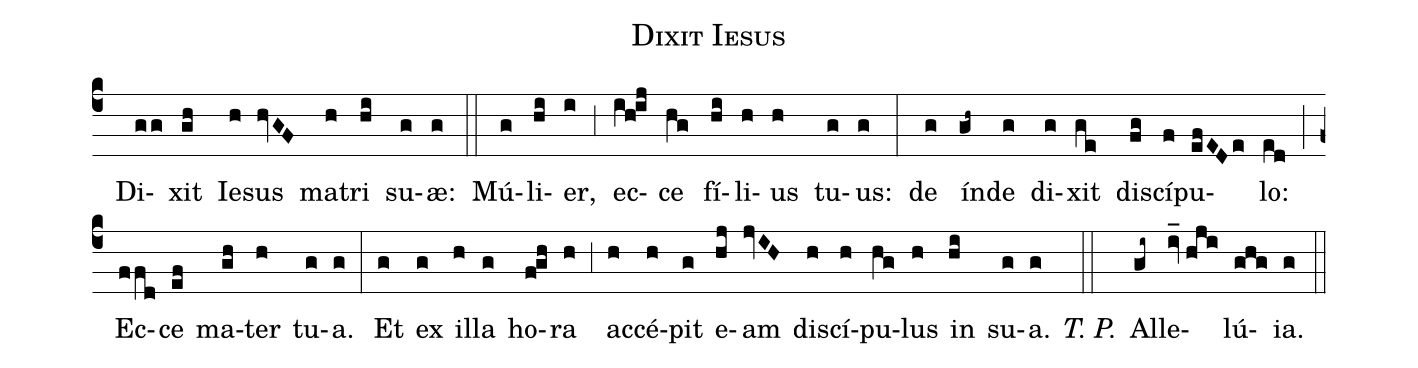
name:Dixit Iesus;
mode:VIII;
office-part:Communiones;
%%
(c4) () Di(gg)xit(gh) Ie(h)sus(hvGF) ma(h)tri(hi) su(g)æ:(g) (::) Mú(g)li(hi)er,(i) (,3) ec(ih!ij)ce(hg) fí(hi)li(h)us(h) tu(g)us:(g) (:) de(g) ín(gh~)de(g) di(g)xit(ge) di(fg)scí(f)pu(efEDe)lo:(ed) (;) Ec(ffd)ce(ef) ma(gh)ter(h) tu(g)a.(g) (:) Et(g) ex(g) il(h)la(g) ho(f!gh)ra(h) (,3) ac(h)cé(h)pit(g) e(hj)am(jvIH) di(h)scí(h)pu(hg)lus(h) in(hi) su(g)a.(g) <i>T. P.</i>(::) Al(gi~)le(iv_//hji)lú(ghg)ia.(g) (::)
